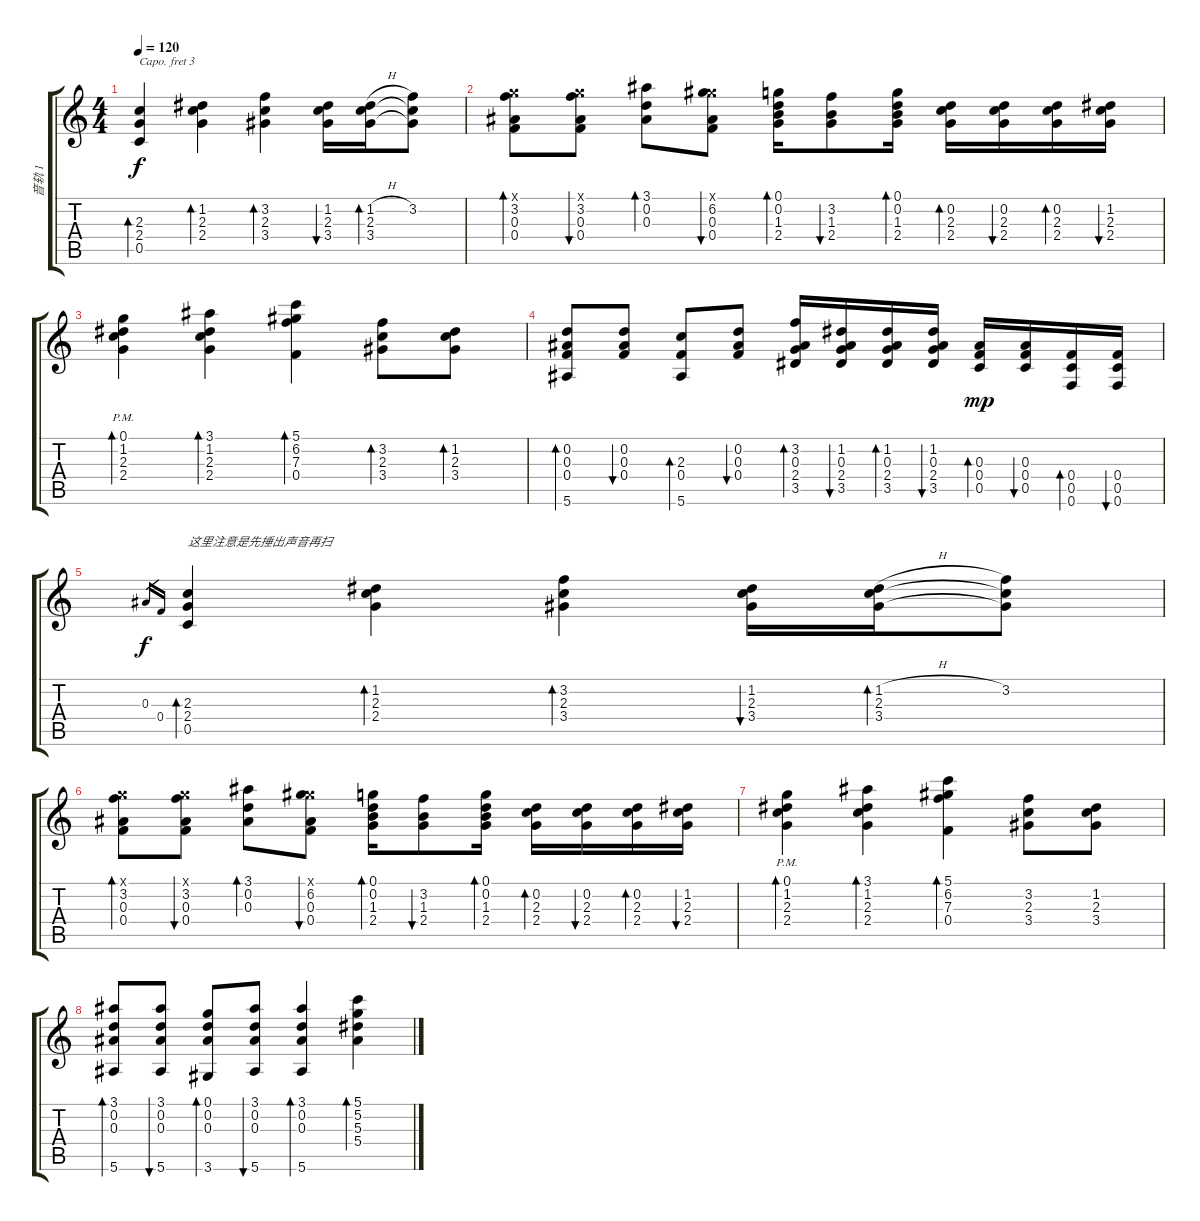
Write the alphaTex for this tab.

\track ("音轨 1" "音轨 1") {instrument acousticguitarsteel}
\staff {score tabs}
\capo 3
\tuning (E4 B3 G3 D3 A2 D2) {hide}
\ts (4 4)
\tempo 120
\clef g2
\ks c
(2.3 2.4 0.5).4{bd 60 dy f} (1.2 2.3 2.4).4{bd 60} (3.2 2.3 3.4).4{bd 240} (1.2 2.3 3.4).16{bu 240} (1.2{h} 2.3 3.4).16{bd 240} (3.2 2.3{t} 3.4{t}).8 |
(0.1{x} 3.2 0.3 0.4).8{bd 240} (0.1{x} 3.2 0.3 0.4).8{bu 240} (3.1 0.2 0.3).8{bd 240} (0.1{x} 6.2 0.3 0.4).8{bu 240} (0.1 0.2 1.3 2.4).16{bd 240} (3.2 1.3 2.4).8{bu 120} (0.1 0.2 1.3 2.4).16{bd 240} (0.2 2.3 2.4).16{bd 240} (0.2 2.3 2.4).16{bu 240} (0.2 2.3 2.4).16{bd 240} (1.2 2.3 2.4).16{bu 240} |
(0.1{pm} 1.2 2.3 2.4).4{bd 240} (3.1 1.2 2.3 2.4).4{bd 240} (5.1 6.2 7.3 0.4).4{bd 240} (3.2 2.3 3.4).8{bd 120} (1.2 2.3 3.4).8{bd 120} |
(0.2 0.3 0.4 5.6).8{bd 120} (0.2 0.3 0.4).8{bu 120} (2.3 0.4 5.6).8{bd 120} (0.2 0.3 0.4).8{bu 120} (3.2 0.3 2.4 3.5).16{bd 120} (1.2 0.3 2.4 3.5).16{bu 120} (1.2 0.3 2.4 3.5).16{bd 120} (1.2 0.3 2.4 3.5).16{bu 120} (0.3 0.4 0.5).16{bd 120 dy mp} (0.3 0.4 0.5).16{bu 120} (0.4 0.5 0.6).16{bd 120} (0.4 0.5 0.6).16{bu 120} |
0.3.16{gr dy f} 0.4.16{gr} (2.3 2.4 0.5).4{bd 60 txt "这里注意是先捶出声音再扫"} (1.2 2.3 2.4).4{bd 60} (3.2 2.3 3.4).4{bd 240} (1.2 2.3 3.4).16{bu 240} (1.2{h} 2.3 3.4).16{bd 240} (3.2 2.3{t} 3.4{t}).8 |
(0.1{x} 3.2 0.3 0.4).8{bd 240} (0.1{x} 3.2 0.3 0.4).8{bu 240} (3.1 0.2 0.3).8{bd 240} (0.1{x} 6.2 0.3 0.4).8{bu 240} (0.1 0.2 1.3 2.4).16{bd 240} (3.2 1.3 2.4).8{bu 120} (0.1 0.2 1.3 2.4).16{bd 240} (0.2 2.3 2.4).16{bd 240} (0.2 2.3 2.4).16{bu 240} (0.2 2.3 2.4).16{bd 240} (1.2 2.3 2.4).16{bu 240} |
(0.1{pm} 1.2 2.3 2.4).4{bd 240} (3.1 1.2 2.3 2.4).4{bd 240} (5.1 6.2 7.3 0.4).4{bd 240} (3.2 2.3 3.4).8 (1.2 2.3 3.4).8 |
(3.1 0.2 0.3 5.6).8{bd 240} (3.1 0.2 0.3 5.6).8{bu 240} (0.1 0.2 0.3 3.6).8{bd 240} (3.1 0.2 0.3 5.6).8{bu 240} (3.1 0.2 0.3 5.6).4{bd 240} (5.1 5.2 5.3 5.4).4{bd 240}
